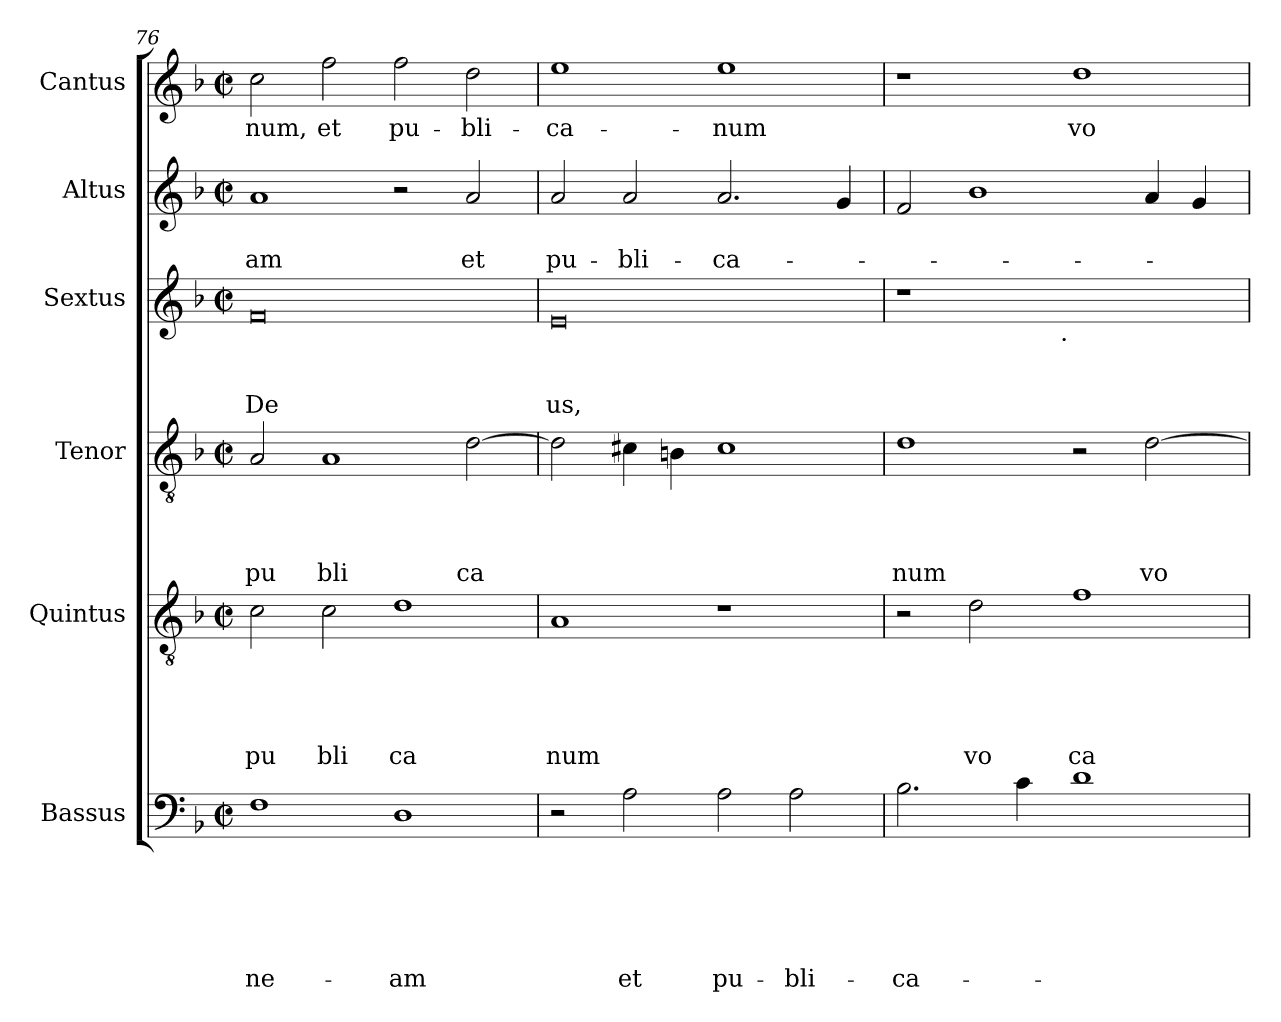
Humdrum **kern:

**kern	**text	**text	**text	**text	**text	**text	**kern	**text	**text	**text	**text	**text	**kern	**text	**text	**text	**text	**kern	**text	**text	**text	**kern	**text	**text	**kern	**text
*part6	*part6	*part6	*part6	*part6	*part6	*part6	*part5	*part5	*part5	*part5	*part5	*part5	*part4	*part4	*part4	*part4	*part4	*part3	*part3	*part3	*part3	*part2	*part2	*part2	*part1	*part1
*staff6	*staff6	*staff6	*staff6	*staff6	*staff6	*staff6	*staff5	*staff5	*staff5	*staff5	*staff5	*staff5	*staff4	*staff4	*staff4	*staff4	*staff4	*staff3	*staff3	*staff3	*staff3	*staff2	*staff2	*staff2	*staff1	*staff1
*I"Bassus	*	*	*	*	*	*	*I"Quintus	*	*	*	*	*	*I"Tenor	*	*	*	*	*I"Sextus	*	*	*	*I"Altus	*	*	*I"Cantus	*
*clefF4	*	*	*	*	*	*	*clefGv2	*	*	*	*	*	*clefGv2	*	*	*	*	*clefG2	*	*	*	*clefG2	*	*	*clefG2	*
*k[b-]	*	*	*	*	*	*	*k[b-]	*	*	*	*	*	*k[b-]	*	*	*	*	*k[b-]	*	*	*	*k[b-]	*	*	*k[b-]	*
*F:	*	*	*	*	*	*	*F:	*	*	*	*	*	*F:	*	*	*	*	*F:	*	*	*	*F:	*	*	*F:	*
*M2/2	*	*	*	*	*	*	*M2/2	*	*	*	*	*	*M2/2	*	*	*	*	*M2/2	*	*	*	*M2/2	*	*	*M2/2	*
*met(c|)	*	*	*	*	*	*	*met(c|)	*	*	*	*	*	*met(c|)	*	*	*	*	*met(c|)	*	*	*	*met(c|)	*	*	*met(c|)	*
=76	=76	=76	=76	=76	=76	=76	=76	=76	=76	=76	=76	=76	=76	=76	=76	=76	=76	=76	=76	=76	=76	=76	=76	=76	=76	=76
!	!	!	!	!	!	!LO:LY:b	!	!	!	!	!	!LO:LY:b	!	!	!	!	!LO:LY:b	!	!	!	!LO:LY:b	!	!	!LO:LY:b	!	!LO:LY:b
1F	.	.	.	.	.	-ne-	2c\	.	.	.	.	pu	2A/	.	.	.	pu	0f	.	.	De	1a	.	-am	2cc\	-num,
!	!	!	!	!	!	!	!	!	!	!	!	!LO:LY:b	!	!	!	!	!LO:LY:b	!	!	!	!	!	!	!	!	!LO:LY:b
.	.	.	.	.	.	.	2c\	.	.	.	.	bli	1A	.	.	.	bli	.	.	.	.	.	.	.	2ff\	et
!	!	!	!	!	!	!LO:LY:b	!	!	!	!	!	!LO:LY:b	!	!	!	!	!	!	!	!	!	!	!	!	!	!LO:LY:b
1D	.	.	.	.	.	-am	1d	.	.	.	.	ca	.	.	.	.	.	.	.	.	.	2r	.	.	2ff\	pu-
!	!	!	!	!	!	!	!	!	!	!	!	!	!	!	!	!	!LO:LY:b	!	!	!	!	!	!	!LO:LY:b	!	!LO:LY:b
.	.	.	.	.	.	.	.	.	.	.	.	.	[>2d\	.	.	.	ca	.	.	.	.	2a/	.	et	2dd\	-bli-
=77	=77	=77	=77	=77	=77	=77	=77	=77	=77	=77	=77	=77	=77	=77	=77	=77	=77	=77	=77	=77	=77	=77	=77	=77	=77	=77
!	!	!	!	!	!	!	!	!	!	!	!	!LO:LY:b	!	!	!	!	!	!	!	!	!LO:LY:b	!	!	!LO:LY:b	!	!LO:LY:b
2r	.	.	.	.	.	.	1A	.	.	.	.	num	2d\]	.	.	.	.	0e	.	.	us,	2a/	.	pu-	1ee	-ca-
!	!	!	!	!	!	!LO:LY:b	!	!	!	!	!	!	!	!	!	!	!	!	!	!	!	!	!	!LO:LY:b	!	!
2A\	.	.	.	.	.	et	.	.	.	.	.	.	4c#\	.	.	.	.	.	.	.	.	2a/	.	-bli-	.	.
.	.	.	.	.	.	.	.	.	.	.	.	.	4B\	.	.	.	.	.	.	.	.	.	.	.	.	.
!	!	!	!	!	!	!LO:LY:b	!	!	!	!	!	!	!	!	!	!	!	!	!	!	!	!	!	!LO:LY:b	!	!LO:LY:b
2A\	.	.	.	.	.	pu-	1r	.	.	.	.	.	1c#	.	.	.	.	.	.	.	.	2.a/	.	-ca-	1ee	-num
!	!	!	!	!	!	!LO:LY:b	!	!	!	!	!	!	!	!	!	!	!	!	!	!	!	!	!	!	!	!
2A\	.	.	.	.	.	-bli-	.	.	.	.	.	.	.	.	.	.	.	.	.	.	.	.	.	.	.	.
.	.	.	.	.	.	.	.	.	.	.	.	.	.	.	.	.	.	.	.	.	.	4g/	.	.	.	.
=78	=78	=78	=78	=78	=78	=78	=78	=78	=78	=78	=78	=78	=78	=78	=78	=78	=78	=78	=78	=78	=78	=78	=78	=78	=78	=78
!	!	!	!	!	!	!LO:LY:b	!	!	!	!	!	!	!	!	!	!	!LO:LY:b	!	!	!	!	!	!	!	!	!
*	*	*	*	*	*	*	*	*	*	*	*	*	*	*	*	*	*	*^	*	*	*	*	*	*	*	*
2.B-\	.	.	.	.	.	-ca-	2r	.	.	.	.	.	1d	.	.	.	num	1r	2ryy	.	.	.	2f/	.	.	1r	.
!	!	!	!	!	!	!	!	!	!	!	!	!LO:LY:b	!	!	!	!	!	!	!	!	!	!	!	!	!	!	!
.	.	.	.	.	.	.	2d\	.	.	.	.	vo	.	.	.	.	.	.	4...ryy	.	.	.	1b-	.	.	.	.
4c\	.	.	.	.	.	.	.	.	.	.	.	.	.	.	.	.	.	.	.	.	.	.	.	.	.	.	.
!	!	!	!	!	!	!	!	!	!	!	!	!	!	!	!	!	!	!	!LO:TX:b:t=.	!	!	!	!	!	!	!	!
.	.	.	.	.	.	.	.	.	.	.	.	.	.	.	.	.	.	.	1ryy	.	.	.	.	.	.	.	.
!	!	!	!	!	!	!	!	!	!	!	!	!LO:LY:b	!	!	!	!	!	!	!	!	!	!	!	!	!	!	!LO:LY:b
1d	.	.	.	.	.	.	1f	.	.	.	.	ca	2r	.	.	.	.	1ryy	.	.	.	.	.	.	.	1dd	vo-
!	!	!	!	!	!	!	!	!	!	!	!	!	!	!	!	!	!LO:LY:b	!	!	!	!	!	!	!	!	!	!
.	.	.	.	.	.	.	.	.	.	.	.	.	[<2d\	.	.	.	vo	.	.	.	.	.	4a/	.	.	.	.
.	.	.	.	.	.	.	.	.	.	.	.	.	.	.	.	.	.	.	.	.	.	.	4g/	.	.	.	.
.	.	.	.	.	.	.	.	.	.	.	.	.	.	.	.	.	.	.	32ryy	.	.	.	.	.	.	.	.
*	*	*	*	*	*	*	*	*	*	*	*	*	*	*	*	*	*	*v	*v	*	*	*	*	*	*	*	*
=	=	=	=	=	=	=	=	=	=	=	=	=	=	=	=	=	=	=	=	=	=	=	=	=	=	=
*-	*-	*-	*-	*-	*-	*-	*-	*-	*-	*-	*-	*-	*-	*-	*-	*-	*-	*-	*-	*-	*-	*-	*-	*-	*-	*-
